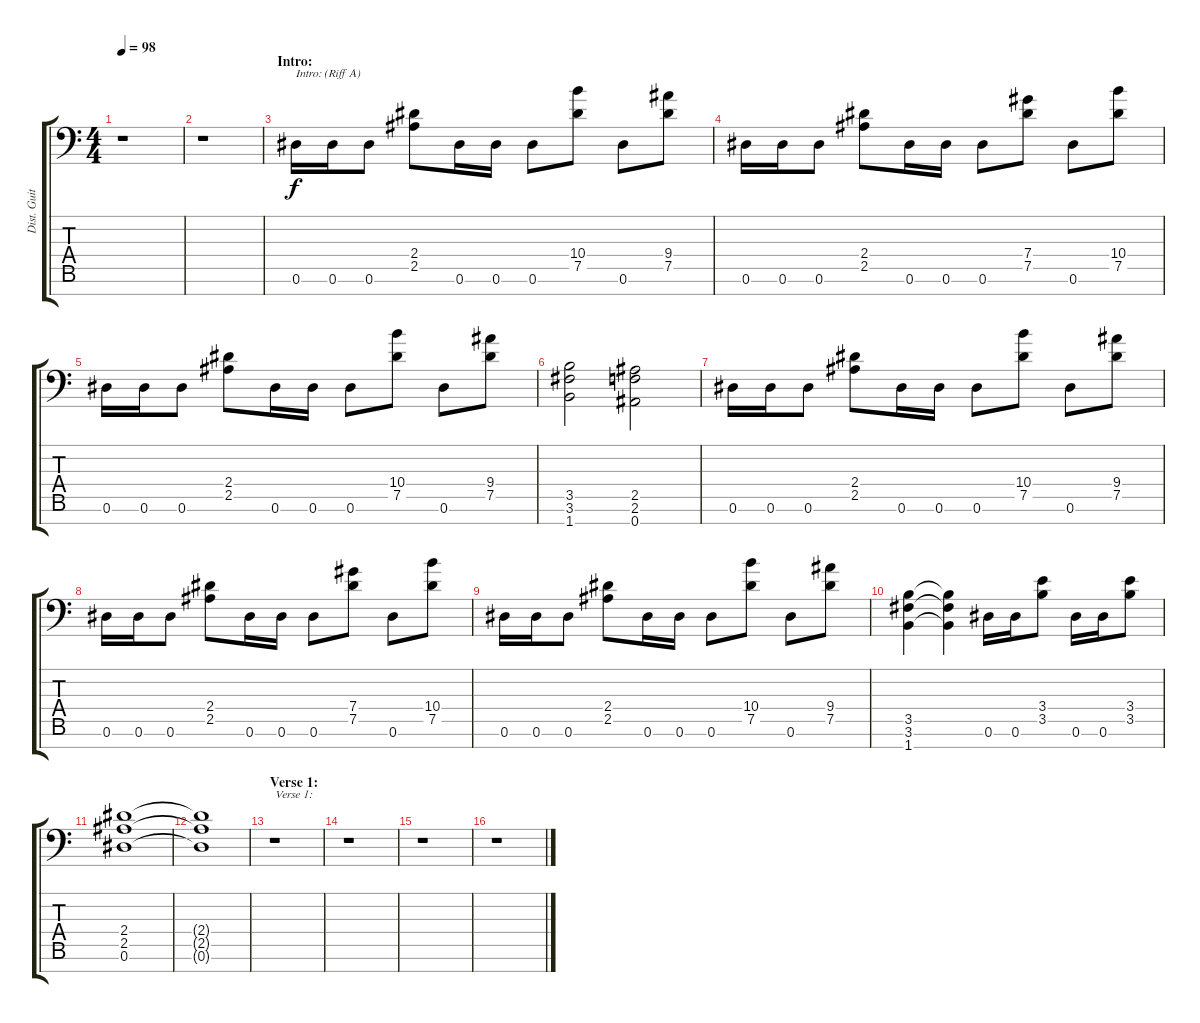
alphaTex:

\track ("Dist. Guitar 2" "Dist. Guit") {instrument distortionguitar}
\staff {score tabs}
\tuning (Eb4 Bb3 Gb3 Db3 Ab2 Eb2 Bb1) {hide}
\ts (4 4)
\tempo 98
\clef f4
\ks c
r.1{dy f instrument distortionguitar} |
r.1 |
\section ("" "Intro:")
0.6.16{txt "Intro: (Riff A)"} 0.6.16 0.6.8 (2.4 2.5).8 0.6.16 0.6.16 0.6.8 (10.4 7.5).8 0.6.8 (9.4 7.5).8 |
0.6.16 0.6.16 0.6.8 (2.4 2.5).8 0.6.16 0.6.16 0.6.8 (7.4 7.5).8 0.6.8 (10.4 7.5).8 |
0.6.16 0.6.16 0.6.8 (2.4 2.5).8 0.6.16 0.6.16 0.6.8 (10.4 7.5).8 0.6.8 (9.4 7.5).8 |
(3.5 3.6 1.7).2 (2.5 2.6 0.7).2 |
0.6.16 0.6.16 0.6.8 (2.4 2.5).8 0.6.16 0.6.16 0.6.8 (10.4 7.5).8 0.6.8 (9.4 7.5).8 |
0.6.16 0.6.16 0.6.8 (2.4 2.5).8 0.6.16 0.6.16 0.6.8 (7.4 7.5).8 0.6.8 (10.4 7.5).8 |
0.6.16 0.6.16 0.6.8 (2.4 2.5).8 0.6.16 0.6.16 0.6.8 (10.4 7.5).8 0.6.8 (9.4 7.5).8 |
(3.5 3.6 1.7).4 (3.5{t} 3.6{t} 1.7{t}).4 0.6.16 0.6.16 (3.4 3.5).8 0.6.16 0.6.16 (3.4 3.5).8 |
(2.4 2.5 0.6).1 |
(2.4{t} 2.5{t} 0.6{t}).1 |
\section ("" "Verse 1:")
r.1{txt "Verse 1:"} |
r.1 |
r.1 |
r.1
